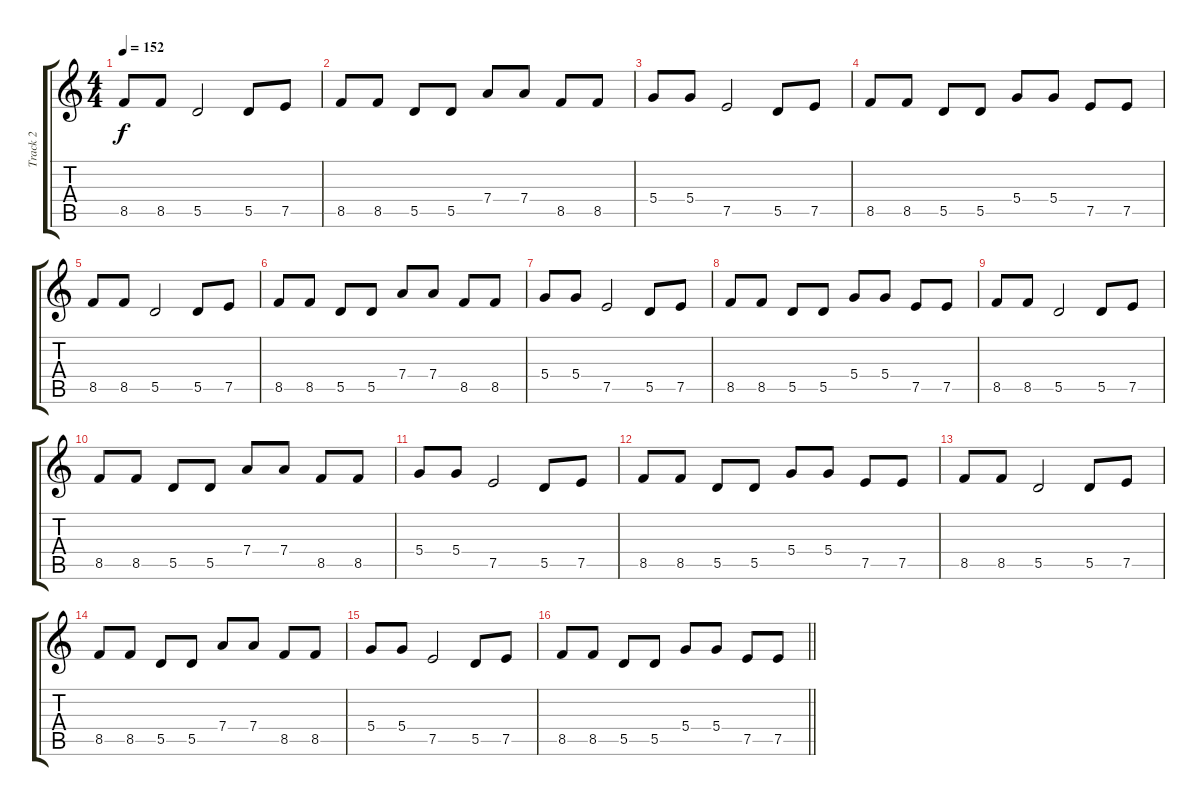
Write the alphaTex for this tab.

\track ("Track 2" "Track 2") {instrument distortionguitar}
\staff {score tabs}
\tuning (E4 B3 G3 D3 A2 D2) {hide}
\ts (4 4)
\tempo 152
\clef g2
\ks c
8.5.8{dy f} 8.5.8 5.5.2 5.5.8 7.5.8 |
8.5.8 8.5.8 5.5.8 5.5.8 7.4.8 7.4.8 8.5.8 8.5.8 |
5.4.8 5.4.8 7.5.2 5.5.8 7.5.8 |
8.5.8 8.5.8 5.5.8 5.5.8 5.4.8 5.4.8 7.5.8 7.5.8 |
8.5.8 8.5.8 5.5.2 5.5.8 7.5.8 |
8.5.8 8.5.8 5.5.8 5.5.8 7.4.8 7.4.8 8.5.8 8.5.8 |
5.4.8 5.4.8 7.5.2 5.5.8 7.5.8 |
8.5.8 8.5.8 5.5.8 5.5.8 5.4.8 5.4.8 7.5.8 7.5.8 |
8.5.8 8.5.8 5.5.2 5.5.8 7.5.8 |
8.5.8 8.5.8 5.5.8 5.5.8 7.4.8 7.4.8 8.5.8 8.5.8 |
5.4.8 5.4.8 7.5.2 5.5.8 7.5.8 |
8.5.8 8.5.8 5.5.8 5.5.8 5.4.8 5.4.8 7.5.8 7.5.8 |
8.5.8 8.5.8 5.5.2 5.5.8 7.5.8 |
8.5.8 8.5.8 5.5.8 5.5.8 7.4.8 7.4.8 8.5.8 8.5.8 |
5.4.8 5.4.8 7.5.2 5.5.8 7.5.8 |
\barLineRight lightlight
8.5.8 8.5.8 5.5.8 5.5.8 5.4.8 5.4.8 7.5.8 7.5.8
